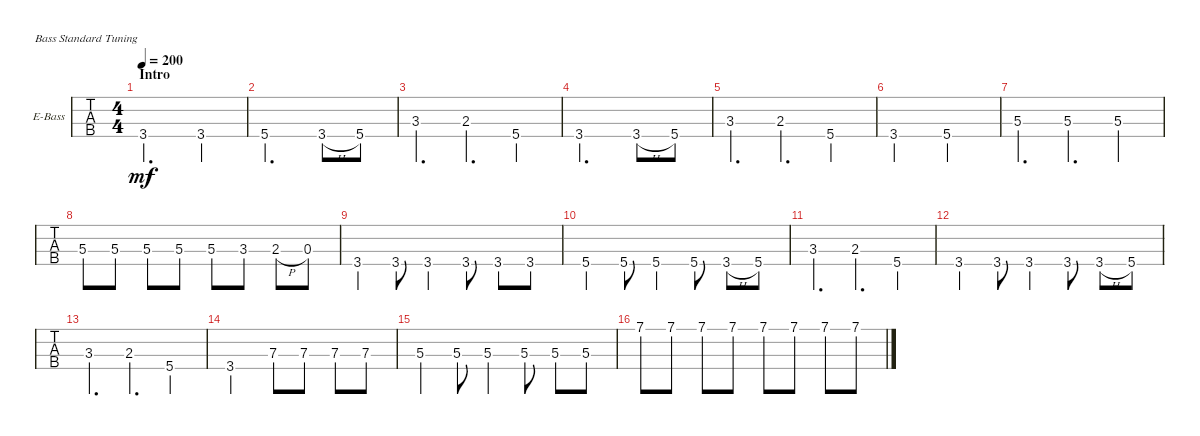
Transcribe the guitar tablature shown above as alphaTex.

\defaultSystemsLayout 4
\bracketExtendMode groupsimilarinstruments
\firstSystemTrackNameOrientation horizontal
\otherSystemsTrackNameOrientation horizontal
\track ("Akshay" "E-Bass") {instrument electricbassfinger}
\staff {tabs}
\tuning (G2 D2 A1 E1)
\ts (4 4)
\section ("" "Intro")
\tempo 200
\clef f4
\ks c
3.4.2{d dy mf instrument electricbassfinger} 3.4.4 |
5.4.2{d} 3.4{h}.8 5.4.8 |
3.3.4{d} 2.3.4{d} 5.4.4 |
3.4.2{d} 3.4{h}.8 5.4.8 |
3.3.4{d} 2.3.4{d} 5.4.4 |
3.4.2 5.4.2 |
5.3.4{d} 5.3.4{d} 5.3.4 |
5.3.8 5.3.8 5.3.8 5.3.8 5.3.8 3.3.8 2.3{h}.8 0.3.8 |
3.4.4 3.4.8 3.4.4 3.4.8 3.4.8 3.4.8 |
5.4.4 5.4.8 5.4.4 5.4.8 3.4{h}.8 5.4.8 |
3.3.4{d} 2.3.4{d} 5.4.4 |
3.4.4 3.4.8 3.4.4 3.4.8 3.4{h}.8 5.4.8 |
3.3.4{d} 2.3.4{d} 5.4.4 |
3.4.2 7.3.8 7.3.8 7.3.8 7.3.8 |
5.3.4 5.3.8 5.3.4 5.3.8 5.3.8 5.3.8 |
7.1.8 7.1.8 7.1.8 7.1.8 7.1.8 7.1.8 7.1.8 7.1.8
